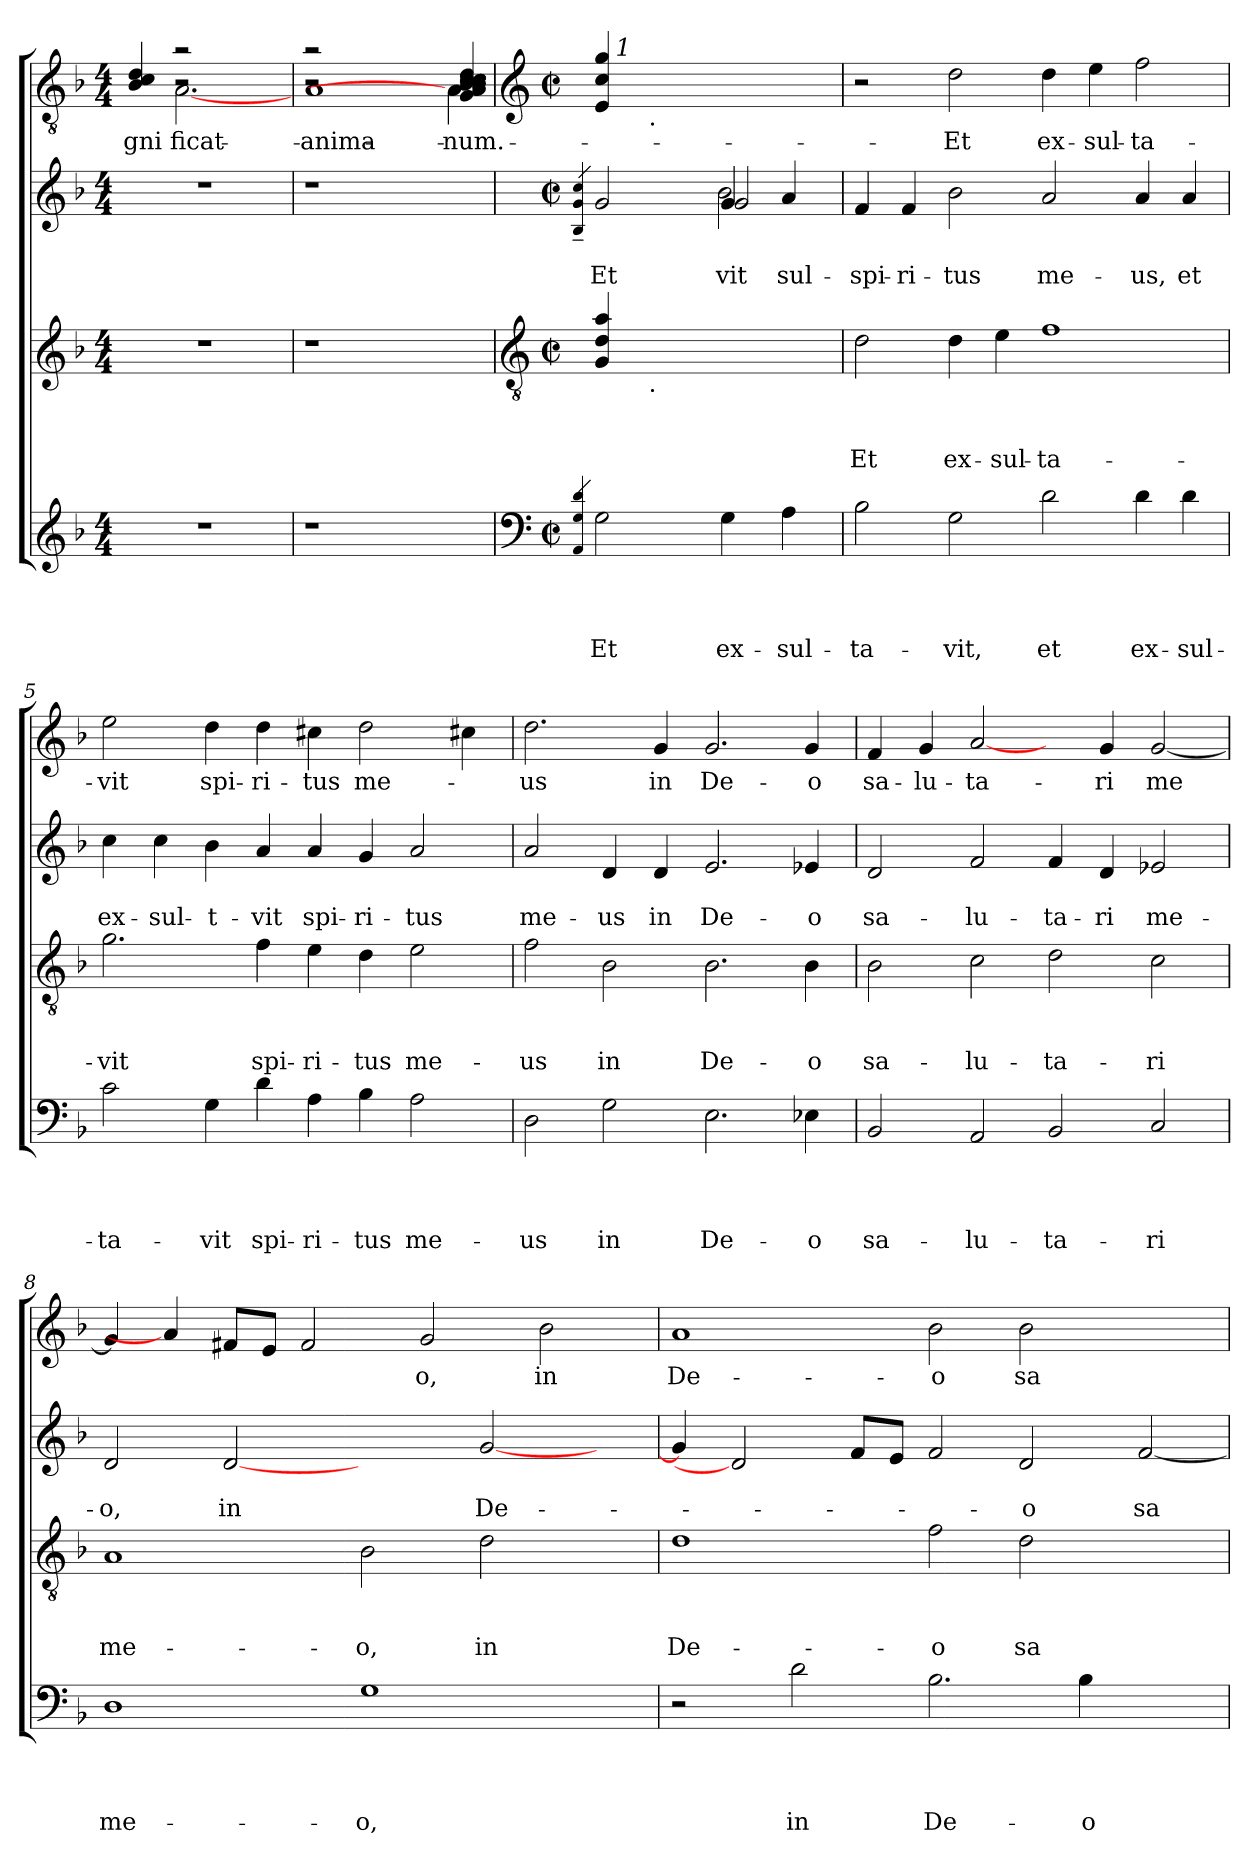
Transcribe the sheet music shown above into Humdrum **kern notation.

**kern	**text	**text	**text	**text	**kern	**text	**text	**text	**kern	**text	**text	**kern	**text
*part4	*part4	*part4	*part4	*part4	*part3	*part3	*part3	*part3	*part2	*part2	*part2	*part1	*part1
*staff4	*staff4	*staff4	*staff4	*staff4	*staff3	*staff3	*staff3	*staff3	*staff2	*staff2	*staff2	*staff1	*staff1
*clefG2	*	*	*	*	*clefG2	*	*	*	*clefG2	*	*	*clefGv2	*
*k[b-]	*	*	*	*	*k[b-]	*	*	*	*k[b-]	*	*	*k[b-]	*
*F:	*	*	*	*	*F:	*	*	*	*F:	*	*	*F:	*
*M4/4	*	*	*	*	*M4/4	*	*	*	*M4/4	*	*	*M4/4	*
=1	=1	=1	=1	=1	=1	=1	=1	=1	=1	=1	=1	=1	=1
!	!	!	!	!	!	!	!	!	!	!	!	!LO:N:n=1:head=solid	!
!	!	!	!	!	!	!	!	!	!	!	!	!LO:N:n=2:head=solid	!
!	!	!	!	!	!	!	!	!	!	!	!	!LO:N:n=3:head=solid	!LO:LY:b
*	*	*	*	*	*	*	*	*	*	*	*	*^	*
*	*	*	*	*	*	*	*	*	*	*	*	*	*^	*
1r	.	.	.	.	1r	.	.	.	1r	.	.	4B-/ 4c/ 4d/	4ryy	4ryy	-gni-
!	!	!	!	!	!	!	!	!	!	!	!	!	!	!	!LO:LY:b
.	.	.	.	.	.	.	.	.	.	.	.	2ra	[2.A	2r	-ficat
.	.	.	.	.	.	.	.	.	.	.	.	4ryy	.	4ryy	.
=2	=2	=2	=2	=2	=2	=2	=2	=2	=2	=2	=2	=2	=2	=2	=2
!	!	!	!	!	!	!	!	!	!	!	!	!	!	!	!LO:LY:b
1r	.	.	.	.	1r	.	.	.	1r	.	.	2ra	1A	2r	anima
.	.	.	.	.	.	.	.	.	.	.	.	2.ryy	.	2ryy	.
!	!	!	!	!	!	!	!	!	!	!	!	!	!	!LO:N:n=1:head=solid	!
!	!	!	!	!	!	!	!	!	!	!	!	!	!	!LO:N:n=2:head=solid	!
!	!	!	!	!	!	!	!	!	!	!	!	!	!	!LO:N:n=3:head=solid	!
!	!	!	!	!	!	!	!	!	!	!	!	!	!	!LO:N:n=4:head=solid	!
!	!	!	!	!	!	!	!	!	!	!	!	!	!	!LO:N:n=5:head=solid	!
!	!	!	!	!	!	!	!	!	!	!	!	!	!	!LO:N:n=6:head=solid	!
!	!	!	!	!	!	!	!	!	!	!	!	!	!	!LO:N:n=7:head=solid	!
!	!	!	!	!	!	!	!	!	!	!	!	!	!	!LO:N:n=8:head=solid	!
!	!	!	!	!	!	!	!	!	!	!	!	!	!	!LO:N:n=9:head=solid	!LO:LY:b
4ryy	.	.	.	.	4ryy	.	.	.	4ryy	.	.	.	4A]	4G/ 4A/ 4B-/ 4B-/ 4c/ 4c/ 4c/ 4c/ 4d/	-num.
!!LO:LB:g=z	!!	!!
=3	=3	=3	=3	=3	=3	=3	=3	=3	=3	=3	=3	=3	=3	=3	=3
*clefF4	*	*	*	*	*clefGv2	*	*	*	*	*	*	*clefG2	*	*	*
*M2/2	*	*	*	*	*M2/2	*	*	*	*M2/2	*	*	*M2/2	*	*	*
*met(c|)	*	*	*	*	*met(c|)	*	*	*	*met(c|)	*	*	*met(c|)	*	*	*
4qAA/ 4qG/ 4qd/	.	.	.	.	.	.	.	.	4qB-/~> 4qg/~> 4qcc/~>	.	.	.	.	.	.
!	!	!	!	!LO:LY:b	!	!	!	!	!	!	!LO:LY:b	!	!	!	!
*	*	*	*	*	*^	*	*	*	*^	*	*	*	*	*	*
*	*	*	*	*	*	*	*	*	*	*	*^	*	*	*	*	*	*
2G\	.	.	.	Et	4G/ 4d/ 4a/	8ryy	.	.	.	2g/	2ryy	2ryy	.	Et	4e/ 4cc/ 4gg/	16ryy	8ryy	.
!	!	!	!	!	!	!	!	!	!	!	!	!	!	!	!	!LO:TX:a:i:t=1	!	!
.	.	.	.	.	.	.	.	.	.	.	.	.	.	.	.	2...ryy	.	.
.	.	.	.	.	.	32ryy	.	.	.	.	.	.	.	.	.	.	32ryy	.
!	!	!	!	!	!	!	!	!	!	!	!	!	!	!	!	!	!LO:TX:b:t=.	!
!	!	!	!	!	!	!LO:TX:b:t=.	!	!	!	!	!	!	!	!	!	!	!	!
.	.	.	.	.	.	2ryy	.	.	.	.	.	.	.	.	.	.	2ryy	.
.	.	.	.	.	2.ryy	.	.	.	.	.	.	.	.	.	2.ryy	.	.	.
!	!	!	!	!LO:LY:b	!	!	!	!	!	!	!	!	!	!LO:LY:b	!	!	!	!
!	!	!	!	!	!	!	!	!	!	!	!	!	!	!LO:LY:b	!	!	!	!
!	!	!	!	!	!	!	!	!	!	!	!	!	!	!LO:LY:b:rj	!	!	!	!
4G\	.	.	.	ex-	.	.	.	.	.	4g/	2b-\	2g/	.	-vit	.	.	.	.
.	.	.	.	.	.	4ryy	.	.	.	.	.	.	.	.	.	.	4ryy	.
!	!	!	!	!LO:LY:b:rj	!	!	!	!	!	!	!	!	!	!LO:LY:b	!	!	!	!
4A\	.	.	.	-sul-	.	.	.	.	.	4a/	.	.	.	-sul-	.	.	.	.
.	.	.	.	.	.	16.ryy	.	.	.	.	.	.	.	.	.	.	16.ryy	.
=4	=4	=4	=4	=4	=4	=4	=4	=4	=4	=4	=4	=4	=4	=4	=4	=4	=4	=4
!	!	!	!	!LO:LY:b	!	!	!	!	!LO:LY:b	!	!	!	!	!LO:LY:b	!	!	!	!
*	*	*	*	*	*v	*v	*	*	*	*	*	*	*	*	*v	*v	*v	*
*	*	*	*	*	*	*	*	*	*v	*v	*v	*	*	*	*
2B-\	.	.	.	-ta-	2d\	.	.	Et	4f/	.	spi-	2r	.
!	!	!	!	!	!	!	!	!	!	!	!LO:LY:b	!	!
.	.	.	.	.	.	.	.	.	4f/	.	-ri-	.	.
!	!	!	!	!LO:LY:b	!	!	!	!LO:LY:b	!	!	!LO:LY:b:rj	!	!LO:LY:b
2G\	.	.	.	-vit,	4d\	.	.	ex-	2b-\	.	-tus	2dd\	Et
!	!	!	!	!	!	!	!	!LO:LY:b	!	!	!	!	!
.	.	.	.	.	4e\	.	.	-sul-	.	.	.	.	.
!	!	!	!	!LO:LY:b	!	!	!	!LO:LY:b:rj	!	!	!LO:LY:b	!	!LO:LY:b
2d\	.	.	.	et	1f	.	.	-ta-	2a/	.	me-	4dd\	ex-
!	!	!	!	!	!	!	!	!	!	!	!	!	!LO:LY:b
.	.	.	.	.	.	.	.	.	.	.	.	4ee\	-sul-
!	!	!	!	!LO:LY:b	!	!	!	!	!	!	!LO:LY:b	!	!LO:LY:b:rj
4d\	.	.	.	ex-	.	.	.	.	4a/	.	-us,	2ff\	-ta-
!	!	!	!	!LO:LY:b	!	!	!	!	!	!	!LO:LY:b	!	!
4d\	.	.	.	-sul-	.	.	.	.	4a/	.	et	.	.
=5	=5	=5	=5	=5	=5	=5	=5	=5	=5	=5	=5	=5	=5
!	!	!	!	!LO:LY:b	!	!	!	!LO:LY:b	!	!	!LO:LY:b	!	!LO:LY:b
2c\	.	.	.	-ta-	2.g\	.	.	-vit	4cc\	.	ex-	2ee\	-vit
!	!	!	!	!	!	!	!	!	!	!	!LO:LY:b	!	!
.	.	.	.	.	.	.	.	.	4cc\	.	-sul-	.	.
!	!	!	!	!LO:LY:b	!	!	!	!	!	!	!LO:LY:b:rj	!	!LO:LY:b
4G\	.	.	.	-vit	.	.	.	.	4b-\	.	-t-	4dd\	spi-
!	!	!	!	!LO:LY:b	!	!	!	!LO:LY:b	!	!	!LO:LY:b	!	!LO:LY:b
4d\	.	.	.	spi-	4f\	.	.	spi-	4a/	.	-vit	4dd\	-ri-
!	!	!	!	!LO:LY:b	!	!	!	!LO:LY:b	!	!	!LO:LY:b	!	!LO:LY:b:rj
4A\	.	.	.	-ri-	4e\	.	.	-ri-	4a/	.	spi-	4cc#X\	-tus
!	!	!	!	!LO:LY:b:rj	!	!	!	!LO:LY:b:rj	!	!	!LO:LY:b	!	!LO:LY:b
4B-\	.	.	.	-tus	4d\	.	.	-tus	4g/	.	-ri-	2dd\	me-
!	!	!	!	!LO:LY:b	!	!	!	!LO:LY:b	!	!	!LO:LY:b:rj	!	!
2A\	.	.	.	me-	2e\	.	.	me-	2a/	.	-tus	.	.
.	.	.	.	.	.	.	.	.	.	.	.	4cc#X\	.
=6	=6	=6	=6	=6	=6	=6	=6	=6	=6	=6	=6	=6	=6
!	!	!	!	!LO:LY:b	!	!	!	!LO:LY:b	!	!	!LO:LY:b	!	!LO:LY:b
2D\	.	.	.	-us	2f\	.	.	-us	2a/	.	me-	2.dd\	-us
!	!	!	!	!LO:LY:b	!	!	!	!LO:LY:b	!	!	!LO:LY:b:rj	!	!
2G\	.	.	.	in	2B-\	.	.	in	4d/	.	-us	.	.
!	!	!	!	!	!	!	!	!	!	!	!LO:LY:b	!	!LO:LY:b
.	.	.	.	.	.	.	.	.	4d/	.	in	4g/	in
!	!	!	!	!LO:LY:b	!	!	!	!LO:LY:b	!	!	!LO:LY:b	!	!LO:LY:b
2.E\	.	.	.	De-	2.B-\	.	.	De-	2.e/	.	De-	2.g/	De-
!	!	!	!	!LO:LY:b:rj	!	!	!	!LO:LY:b:rj	!	!	!LO:LY:b:rj	!	!LO:LY:b:rj
4E-X\	.	.	.	-o	4B-\	.	.	-o	4e-X/	.	-o	4g/	-o
=7	=7	=7	=7	=7	=7	=7	=7	=7	=7	=7	=7	=7	=7
!	!	!	!	!LO:LY:b	!	!	!	!LO:LY:b	!	!	!LO:LY:b	!	!LO:LY:b
2BB-/	.	.	.	sa-	2B-\	.	.	sa-	2d/	.	sa-	4f/	sa-
!	!	!	!	!	!	!	!	!	!	!	!	!	!LO:LY:b
.	.	.	.	.	.	.	.	.	.	.	.	4g/	-lu-
!	!	!	!	!LO:LY:b	!	!	!	!LO:LY:b	!	!	!LO:LY:b	!	!LO:LY:b:rj
2AA/	.	.	.	-lu-	2c\	.	.	-lu-	2f/	.	-lu-	[2a/	-ta-
!	!	!	!	!LO:LY:b:rj	!	!	!	!LO:LY:b:rj	!	!	!LO:LY:b	!	!
2BB-/	.	.	.	-ta-	2d\	.	.	-ta-	4f/	.	-ta-	4ryy	.
!	!	!	!	!	!	!	!	!	!	!	!LO:LY:b:rj	!	!LO:LY:b
.	.	.	.	.	.	.	.	.	4d/	.	-ri	4g/	-ri
!	!	!	!	!LO:LY:b	!	!	!	!LO:LY:b	!	!	!LO:LY:b	!	!LO:LY:b
2C/	.	.	.	-ri	2c\	.	.	-ri	2e-X/	.	me-	[<2g/	me
!!LO:LB:g=z
=8	=8	=8	=8	=8	=8	=8	=8	=8	=8	=8	=8	=8	=8
!	!	!	!	!LO:LY:b	!	!	!	!LO:LY:b	!	!	!LO:LY:b	!	!
1D	.	.	.	me-	1A	.	.	me-	2d/	.	-o,	4g/]	.
.	.	.	.	.	.	.	.	.	.	.	.	4a/]	.
!	!	!	!	!	!	!	!	!	!	!	!LO:LY:b	!	!
.	.	.	.	.	.	.	.	.	[2d	.	in	8f#/L	.
.	.	.	.	.	.	.	.	.	.	.	.	8e/J	.
.	.	.	.	.	.	.	.	.	.	.	.	2f#/	.
!	!	!	!	!LO:LY:b	!	!	!	!LO:LY:b	!	!	!	!	!
1G	.	.	.	-o,	2B-\	.	.	-o,	2ryy	.	.	.	.
!	!	!	!	!	!	!	!	!	!	!	!	!	!LO:LY:b
.	.	.	.	.	.	.	.	.	.	.	.	2g/	o,
!	!	!	!	!	!	!	!	!LO:LY:b	!	!	!LO:LY:b	!	!
.	.	.	.	.	2d\	.	.	in	[<2g/	.	De-	.	.
!	!	!	!	!	!	!	!	!	!	!	!	!	!LO:LY:b
.	.	.	.	.	.	.	.	.	.	.	.	2b-\	in
4ryy	.	.	.	.	4ryy	.	.	.	4ryy	.	.	.	.
=9	=9	=9	=9	=9	=9	=9	=9	=9	=9	=9	=9	=9	=9
!	!	!	!	!	!	!	!	!LO:LY:b	!	!	!	!	!LO:LY:b
2r	.	.	.	.	1d	.	.	De-	4g/]	.	.	1a	De-
.	.	.	.	.	.	.	.	.	2d]	.	.	.	.
!	!	!	!	!LO:LY:b	!	!	!	!	!	!	!	!	!
2d\	.	.	.	in	.	.	.	.	.	.	.	.	.
.	.	.	.	.	.	.	.	.	8f/L	.	.	.	.
.	.	.	.	.	.	.	.	.	8e/J	.	.	.	.
!	!	!	!	!LO:LY:b	!	!	!	!LO:LY:b	!	!	!	!	!LO:LY:b
2.B-\	.	.	.	De-	2f\	.	.	-o	2f/	.	.	2b-\	-o
!	!	!	!	!	!	!	!	!LO:LY:b	!	!	!LO:LY:b	!	!LO:LY:b
.	.	.	.	.	2d\	.	.	sa-	2d/	.	-o	2b-\	sa-
!	!	!	!	!LO:LY:b	!	!	!	!	!	!	!	!	!
4B-\	.	.	.	-o	.	.	.	.	.	.	.	.	.
!	!	!	!	!	!	!	!	!	!	!	!LO:LY:b	!	!
2ryy	.	.	.	.	2ryy	.	.	.	[<2f/	.	sa-	2ryy	.
=	=	=	=	=	=	=	=	=	=	=	=	=	=
*-	*-	*-	*-	*-	*-	*-	*-	*-	*-	*-	*-	*-	*-
